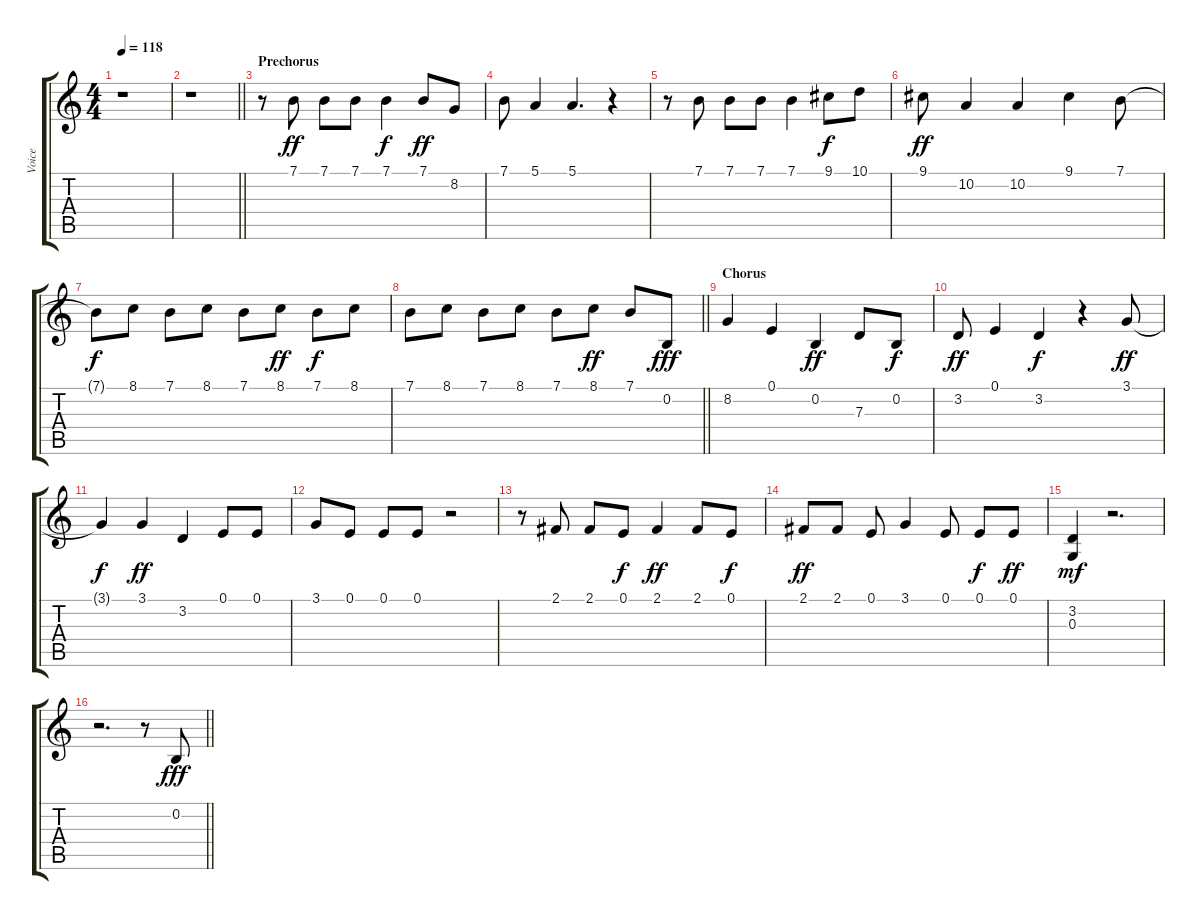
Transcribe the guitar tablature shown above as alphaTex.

\track ("Voice" "Voice") {instrument voiceoohs}
\staff {score tabs}
\tuning (E4 B3 G3 D3 A2 E2) {hide}
\ts (4 4)
\tempo 118
\clef g2
\ks c
r.1{dy mf} |
\barLineRight lightlight
r.1 |
\section ("" "Prechorus")
r.8 7.1.8{dy ff} 7.1.8 7.1.8 7.1.4{dy f} 7.1.8{dy ff} 8.2.8 |
7.1.8 5.1.4 5.1.4{d} r.4 |
r.8 7.1.8 7.1.8 7.1.8 7.1.4 9.1.8{dy f} 10.1.8 |
9.1.8{dy ff} 10.2.4 10.2.4 9.1.4 7.1.8 |
7.1{t}.8{dy f} 8.1.8 7.1.8 8.1.8 7.1.8 8.1.8{dy ff} 7.1.8{dy f} 8.1.8 |
\barLineRight lightlight
7.1.8 8.1.8 7.1.8 8.1.8 7.1.8 8.1.8{dy ff} 7.1.8 0.2.8{dy fff} |
\section ("" "Chorus")
8.2.4 0.1.4 0.2.4{dy ff} 7.3.8 0.2.8{dy f} |
3.2.8{dy ff} 0.1.4 3.2.4{dy f} r.4 3.1.8{dy ff} |
3.1{t}.4{dy f} 3.1.4{dy ff} 3.2.4 0.1.8 0.1.8 |
3.1.8 0.1.8 0.1.8 0.1.8 r.2 |
r.8 2.1.8 2.1.8 0.1.8{dy f} 2.1.4{dy ff} 2.1.8 0.1.8{dy f} |
2.1.8{dy ff} 2.1.8 0.1.8 3.1.4 0.1.8 0.1.8{dy f} 0.1.8{dy ff} |
(3.2 0.3).4{dy mf} r.2{d} |
\barLineRight lightlight
r.2{d} r.8 0.2.8{dy fff}
